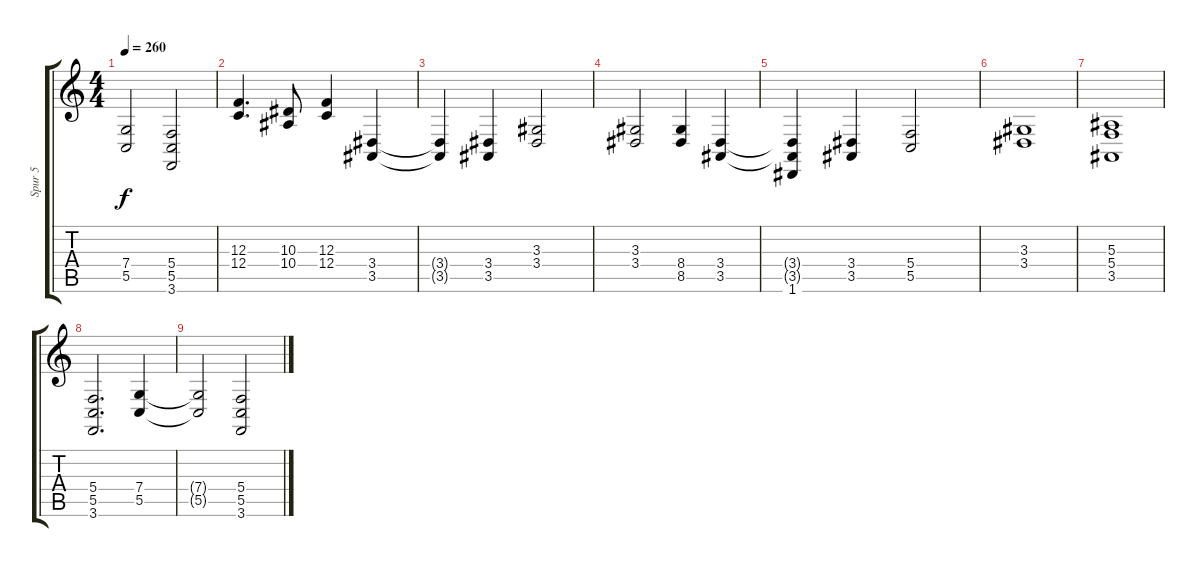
\track ("Spur 5" "Spur 5") {instrument stringensemble1}
\staff {score tabs}
\tuning (D4 A3 F3 C3 G2 D2) {hide}
\ts (4 4)
\tempo 260
\clef g2
\ks c
(7.4{t} 5.5{t}).2{dy f} (5.4 5.5 3.6).2 |
(12.3 12.4).4{d} (10.3 10.4).8 (12.3 12.4).4 (3.4 3.5).4 |
(3.4{t} 3.5{t}).4 (3.4 3.5).4 (3.3 3.4).2 |
(3.3 3.4).2 (8.4 8.5).4 (3.4 3.5).4 |
(3.4{t} 3.5{t} 1.6).4 (3.4 3.5).4 (5.4 5.5).2 |
(3.3 3.4).1 |
(5.3 5.4 3.5).1 |
(5.4 5.5 3.6).2{d} (7.4 5.5).4 |
(7.4{t} 5.5{t}).2 (5.4 5.5 3.6).2
